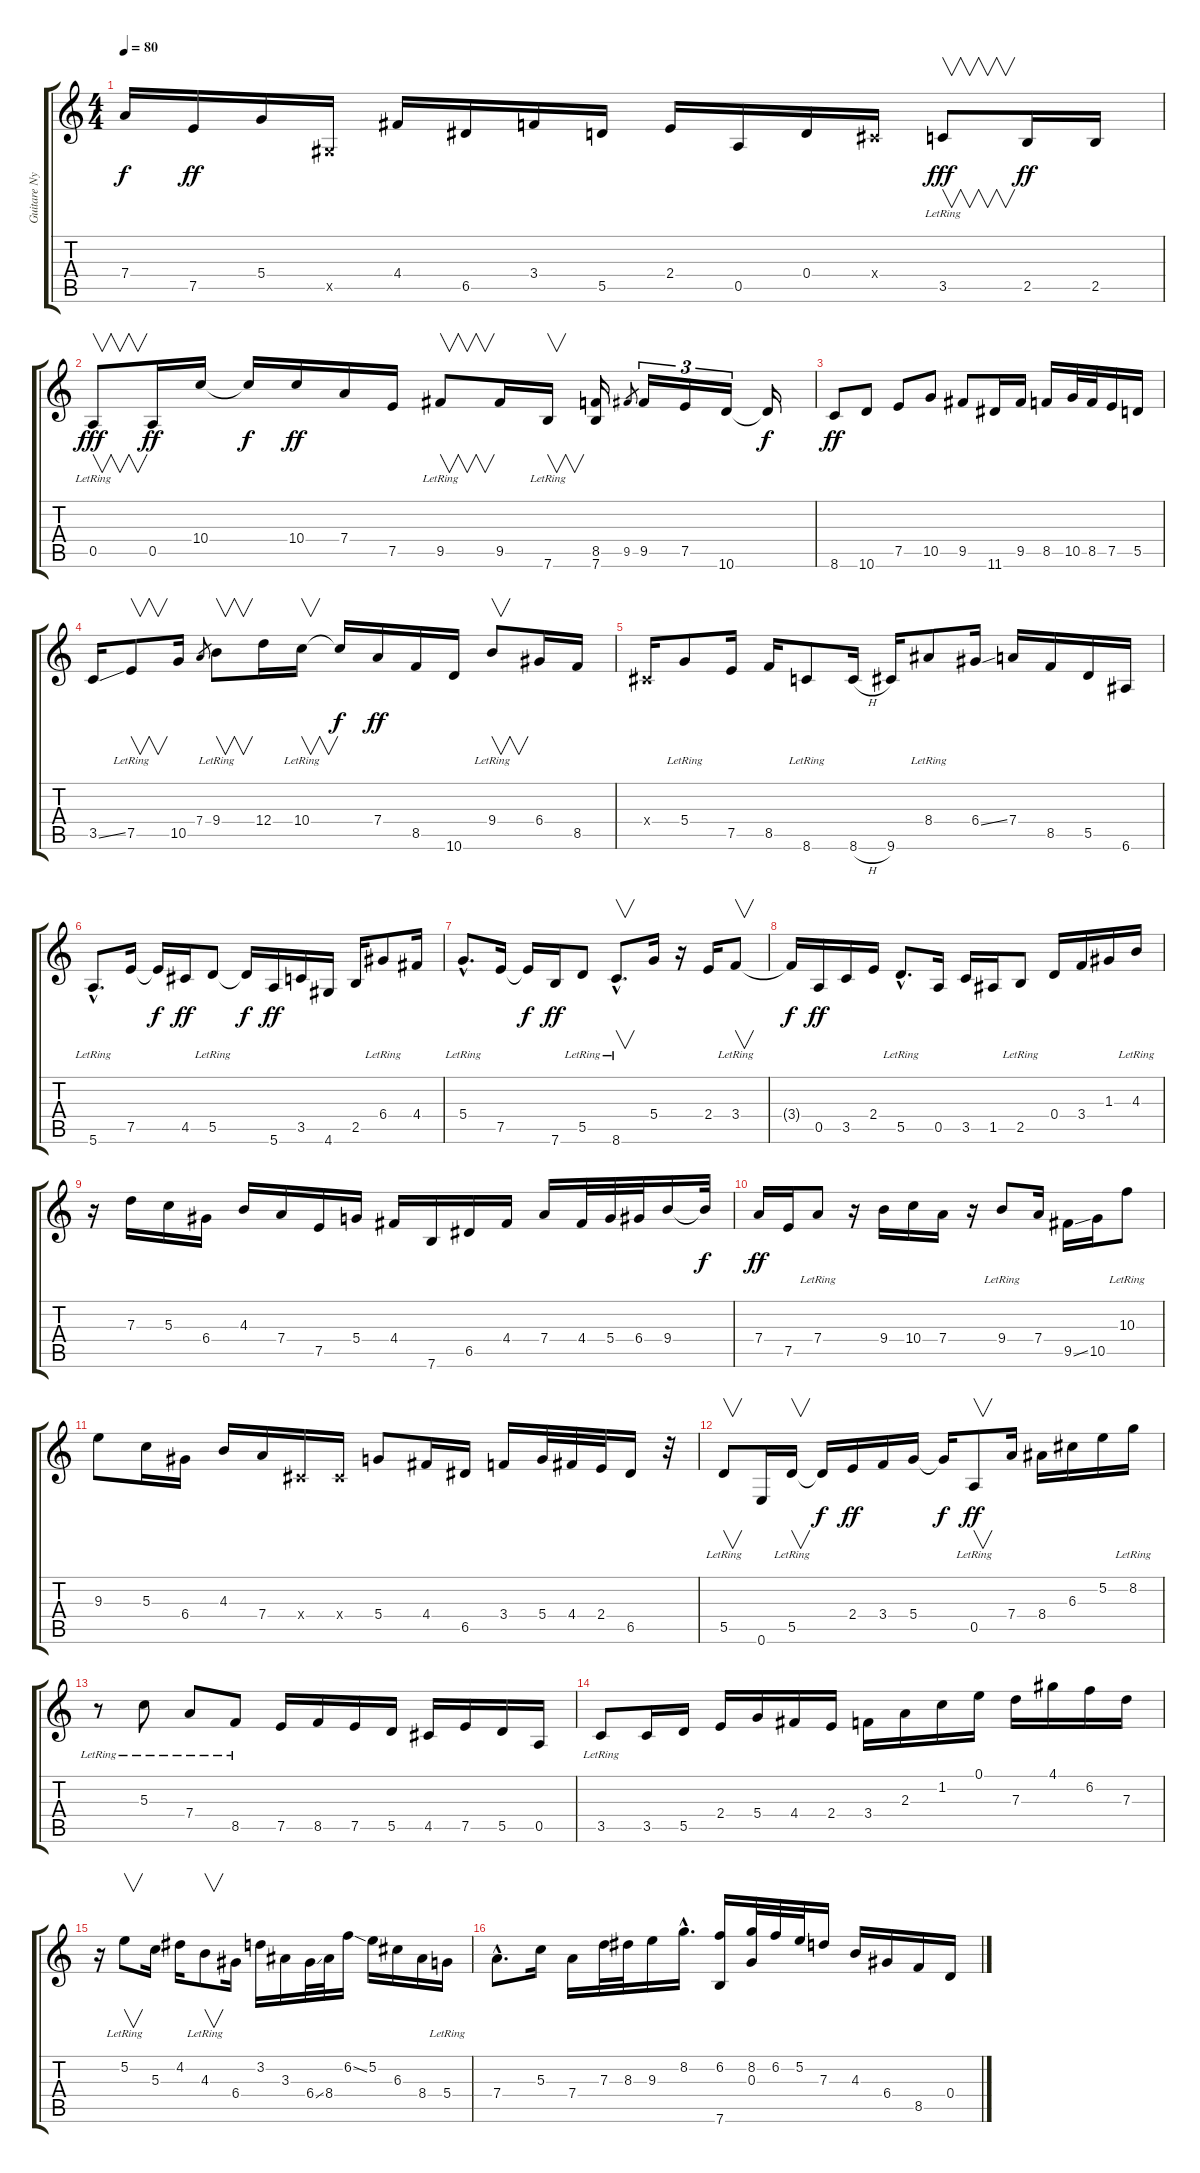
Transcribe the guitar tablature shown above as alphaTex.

\track ("Guitare Nylon" "Guitare Ny") {instrument acousticguitarnylon}
\staff {score tabs}
\tuning (E4 B3 G3 D3 A2 E2) {hide}
\ts (4 4)
\tempo 80
\clef g2
\ks c
7.4{t}.16{dy f} 7.5.16{dy ff} 5.4.16 -1.5{x}.16 4.4.16 6.5.16 3.4.16 5.5.16 2.4.16 0.5.16 0.4.16 -1.4{x}.16 3.5{lr}.8{v dy fff} 2.5.16{dy ff} 2.5.16 |
0.5{lr}.8{v dy fff} 0.5.16{dy ff} 10.4.16 10.4{t}.16{dy f} 10.4.16{dy ff} 7.4.16 7.5.16 9.5{lr}.8{v} 9.5.16 7.6{lr}.16{v} (8.5 7.6).16 9.5.8{gr} 9.5.16{tu (3 2)} 7.5.16{tu (3 2)} 10.6.16{tu (3 2)} 10.6{t}.16{dy f} |
8.6.8{dy ff} 10.6.8 7.5.8 10.5.8 9.5.8 11.6.16 9.5.16 8.5.16 10.5.32 8.5.32 7.5.16 5.5.16 |
3.5{ss}.16 7.5{lr}.8{v} 10.5.16 7.4.8{gr} 9.4{lr}.8{v} 12.4.16 10.4{lr}.16{v} 10.4{t}.16{dy f} 7.4.16{dy ff} 8.5.16 10.6.16 9.4{lr}.8{v} 6.4.16 8.5.16 |
-1.4{x}.16 5.4{lr}.8 7.5.16 8.5.16 8.6{lr}.8 8.6{h}.16 9.6.16 8.4{lr}.8 6.4{ss}.16 7.4.16 8.5.16 5.5.16 6.6.16 |
5.6{hac lr}.8{d} 7.5.16 7.5{t}.16{dy f} 4.5.16{dy ff} 5.5{lr}.8 5.5{t}.16{dy f} 5.6.16{dy ff} 3.5.16 4.6.16 2.5.16 6.4{lr}.8 4.4.16 |
5.4{hac lr}.8{d} 7.5.16 7.5{t}.16{dy f} 7.6.16{dy ff} 5.5{lr}.8 8.6{hac lr}.8{v d} 5.4.16 r.16 2.4.16 3.4{lr}.8{v} |
3.4{t}.16{dy f} 0.5.16{dy ff} 3.5.16 2.4.16 5.5{hac lr}.8{d} 0.5.16 3.5.16 1.5.16 2.5{lr}.8 0.4.16 3.4.16 1.3.16 4.3{lr}.16 |
r.16 7.3.16 5.3.16 6.4.16 4.3.16 7.4.16 7.5.16 5.4.16 4.4.16 7.6.16 6.5.16 4.4.16 7.4.16 4.4.32 5.4.32 6.4.32 9.4.16 9.4{t}.32{dy f} |
7.4.16{dy ff} 7.5.16 7.4{lr}.8 r.16 9.4.16 10.4.16 7.4.16 r.16 9.4{lr}.8 7.4.16 9.5{ss}.16 10.5.16 10.3{lr}.8 |
9.3.8 5.3.16 6.4.16 4.3.16 7.4.16 -1.4{x}.16 -1.4{x}.16 5.4.8 4.4.16 6.5.16 3.4.16 5.4.32 4.4.32 2.4.32 6.5.16 r.32 |
5.5{lr}.8{v} 0.6.16 5.5{lr}.16{v} 5.5{t}.16{dy f} 2.4.16{dy ff} 3.4.16 5.4.16 5.4{t}.16{dy f} 0.5{lr}.8{v dy ff} 7.4.16 8.4.16 6.3.16 5.2.16 8.2{lr}.16 |
r.8 5.3{lr}.8 7.4{lr}.8 8.5{lr}.8 7.5.16 8.5.16 7.5.16 5.5.16 4.5.16 7.5.16 5.5.16 0.5.16 |
3.5{lr}.8 3.5.16 5.5.16 2.4.16 5.4.16 4.4.16 2.4.16 3.4.16 2.3.16 1.2.16 0.1.16 7.3.16 4.1.16 6.2.16 7.3.16 |
r.16 5.2{lr}.8{v} 5.3.16 4.2.16 4.3{lr}.8{v} 6.4.16 3.2.16 3.3.16 6.4{ss}.32 8.4.32 6.2{ss}.16 5.2.16 6.3.16 8.4.16 5.4{lr}.16 |
7.4{hac}.8{d} 5.3.16 7.4.16 7.3.32 8.3.32 9.3.16 8.2{hac}.16{d} (6.2 7.6).16 (8.2 0.3).32 6.2.32 5.2.32 7.3.16 4.3.16 6.4.16 8.5.16 0.4.16
